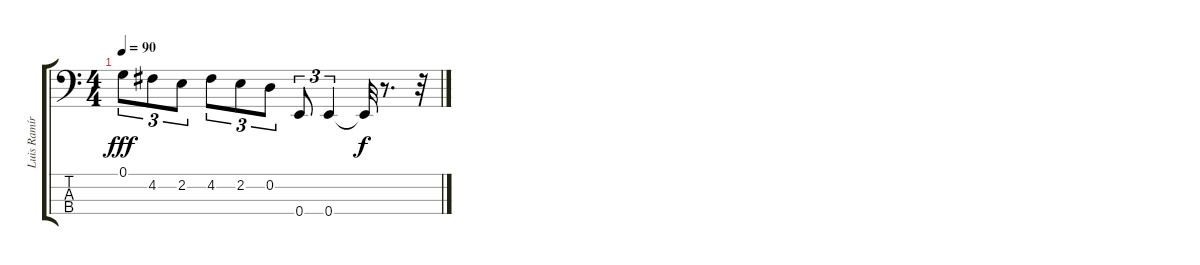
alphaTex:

\track ("Luis Ramírez" "Luis Ramír") {instrument electricbassfinger}
\staff {score tabs}
\tuning (G2 D2 A1 E1) {hide}
\ts (4 4)
\tempo 90
\clef f4
\ks c
0.1.8{tu (3 2) dy fff} 4.2.8{tu (3 2)} 2.2.8{tu (3 2)} 4.2.8{tu (3 2)} 2.2.8{tu (3 2)} 0.2.8{tu (3 2)} 0.4.8{tu (3 2)} 0.4.4{tu (3 2)} 0.4{t}.32{dy f} r.8{d} r.32
